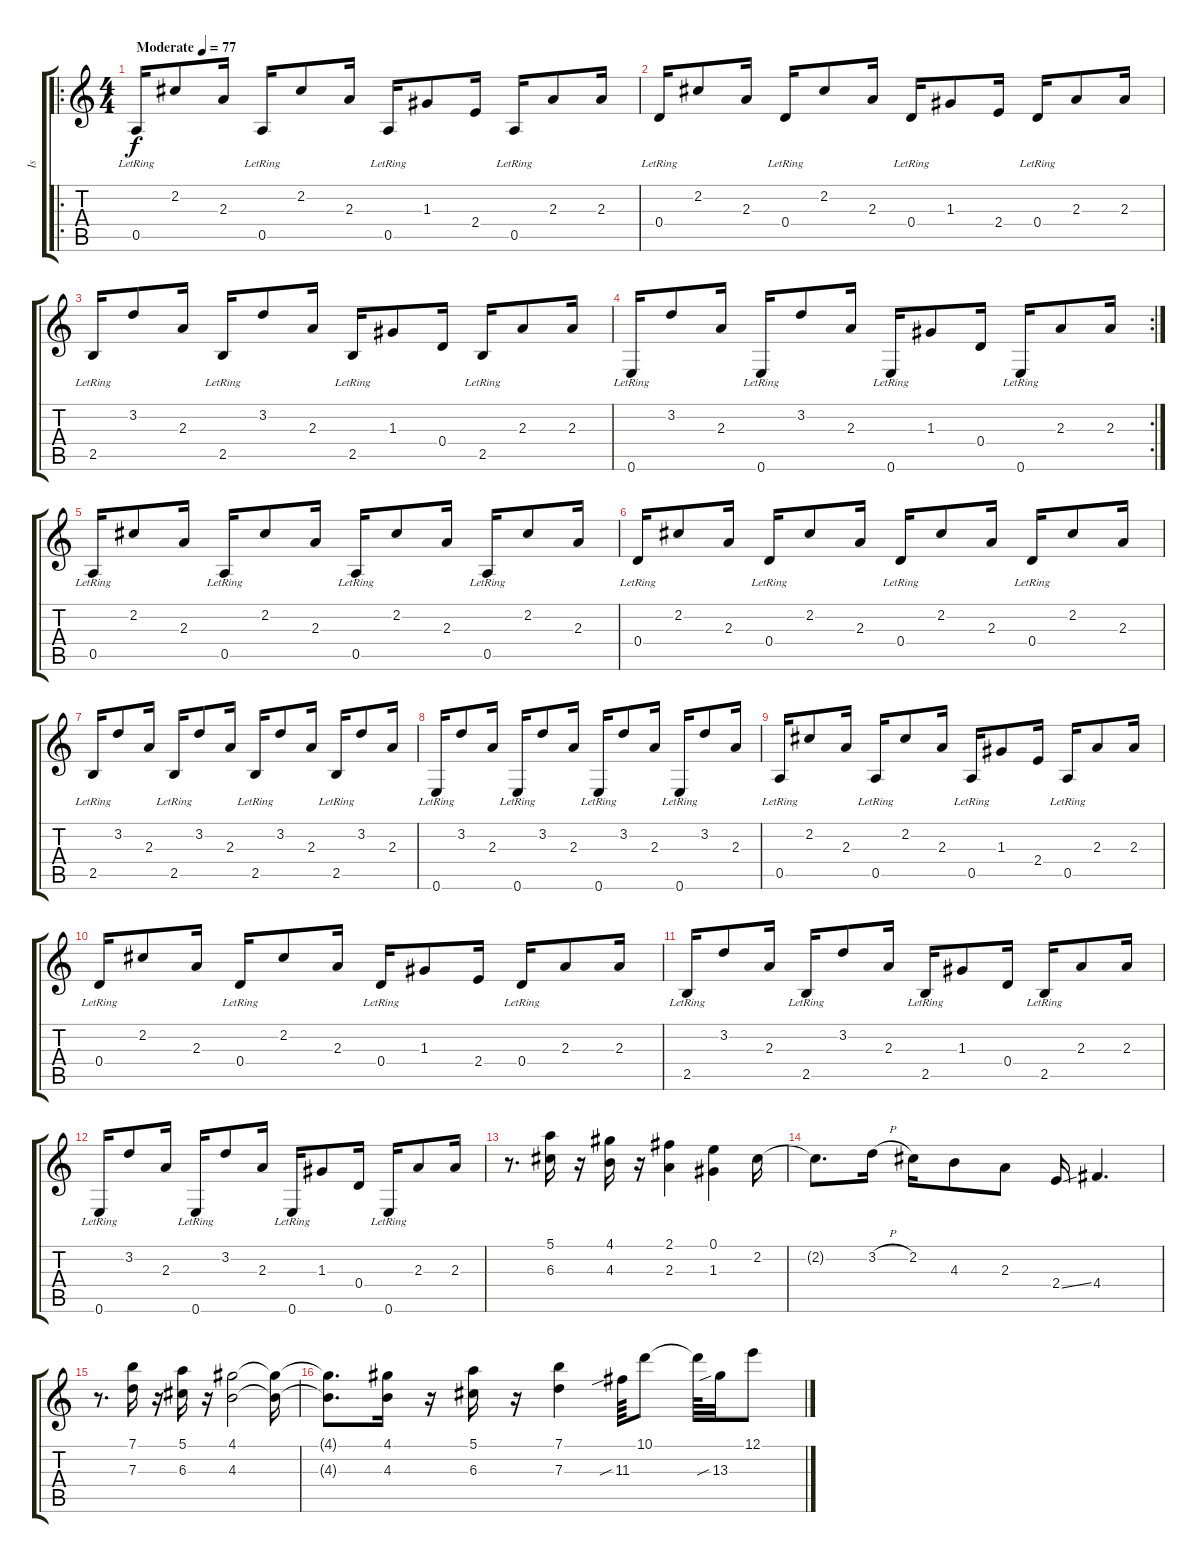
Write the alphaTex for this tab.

\track ("Is" "Is") {instrument acousticguitarsteel}
\staff {score tabs}
\tuning (E4 B3 G3 D3 A2 E2) {hide}
\ro
\ts (4 4)
\tempo (77 "Moderate")
\clef g2
\ks c
0.5{lr}.16{dy f instrument acousticguitarsteel} 2.2.8 2.3.16 0.5{lr}.16 2.2.8 2.3.16 0.5{lr}.16 1.3.8 2.4.16 0.5{lr}.16 2.3.8 2.3.16 |
0.4{lr}.16 2.2.8 2.3.16 0.4{lr}.16 2.2.8 2.3.16 0.4{lr}.16 1.3.8 2.4.16 0.4{lr}.16 2.3.8 2.3.16 |
2.5{lr}.16 3.2.8 2.3.16 2.5{lr}.16 3.2.8 2.3.16 2.5{lr}.16 1.3.8 0.4.16 2.5{lr}.16 2.3.8 2.3.16 |
\rc 2
0.6{lr}.16 3.2.8 2.3.16 0.6{lr}.16 3.2.8 2.3.16 0.6{lr}.16 1.3.8 0.4.16 0.6{lr}.16 2.3.8 2.3.16 |
0.5{lr}.16 2.2.8 2.3.16 0.5{lr}.16 2.2.8 2.3.16 0.5{lr}.16 2.2.8 2.3.16 0.5{lr}.16 2.2.8 2.3.16 |
0.4{lr}.16 2.2.8 2.3.16 0.4{lr}.16 2.2.8 2.3.16 0.4{lr}.16 2.2.8 2.3.16 0.4{lr}.16 2.2.8 2.3.16 |
2.5{lr}.16 3.2.8 2.3.16 2.5{lr}.16 3.2.8 2.3.16 2.5{lr}.16 3.2.8 2.3.16 2.5{lr}.16 3.2.8 2.3.16 |
0.6{lr}.16 3.2.8 2.3.16 0.6{lr}.16 3.2.8 2.3.16 0.6{lr}.16 3.2.8 2.3.16 0.6{lr}.16 3.2.8 2.3.16 |
0.5{lr}.16 2.2.8 2.3.16 0.5{lr}.16 2.2.8 2.3.16 0.5{lr}.16 1.3.8 2.4.16 0.5{lr}.16 2.3.8 2.3.16 |
0.4{lr}.16 2.2.8 2.3.16 0.4{lr}.16 2.2.8 2.3.16 0.4{lr}.16 1.3.8 2.4.16 0.4{lr}.16 2.3.8 2.3.16 |
2.5{lr}.16 3.2.8 2.3.16 2.5{lr}.16 3.2.8 2.3.16 2.5{lr}.16 1.3.8 0.4.16 2.5{lr}.16 2.3.8 2.3.16 |
0.6{lr}.16 3.2.8 2.3.16 0.6{lr}.16 3.2.8 2.3.16 0.6{lr}.16 1.3.8 0.4.16 0.6{lr}.16 2.3.8 2.3.16 |
r.8{d} (5.1 6.3).16 r.16 (4.1 4.3).16 r.16 (2.1 2.3).4 (0.1 1.3).4 2.2.16 |
2.2{t}.8{d} 3.2{h}.16 2.2.16 4.3.8 2.3.8 2.4{ss}.16 4.4.4{d} |
r.8{d} (7.1 7.3).16 r.16 (5.1 6.3).16 r.16 (4.1 4.3).2 (4.1{t} 4.3{t}).16 |
(4.1{t} 4.3{t}).8{d} (4.1 4.3).16 r.16 (5.1 6.3).16 r.16 (7.1 7.3).4 11.3{sib}.64 10.1.8 10.1{t}.64 13.3{sib}.32 12.1.8
